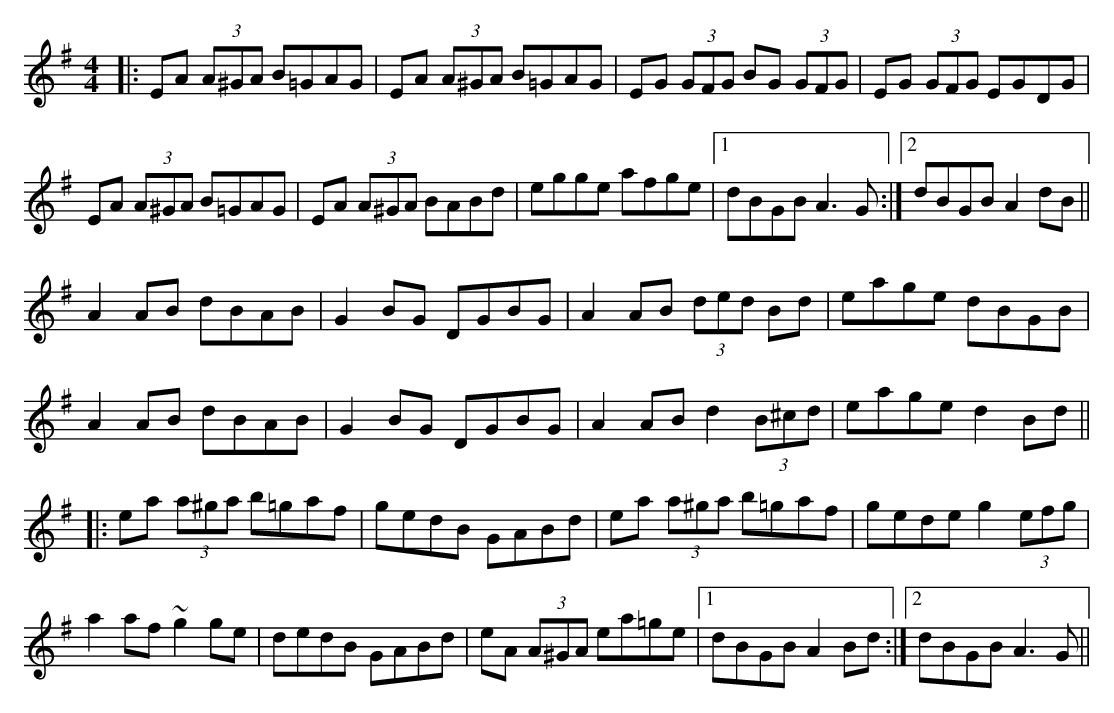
X:1
M:4/4
K:Ador
|:EA (3A^GA B=GAG|EA (3A^GA B=GAG|EG (3GFG BG (3GFG|EG (3GFG EGDG|
EA (3A^GA B=GAG|EA (3A^GA BABd|egge afge|1 dBGB A3 G:|2 dBGB A2 dB||
A2AB dBAB|G2 BG DGBG|A2 AB (3ded Bd|eage dBGB|
A2AB dBAB|G2BG DGBG|A2 AB d2(3B^cd|eage d2 Bd||
|:ea (3a^ga b=gaf|gedB GABd|ea (3a^ga b=gaf|gede g2 (3efg|
a2 af ~g2 ge|dedB GABd|eA (3A^GA ea=ge|1 dBGB A2 Bd:|2 dBGB A3G||
